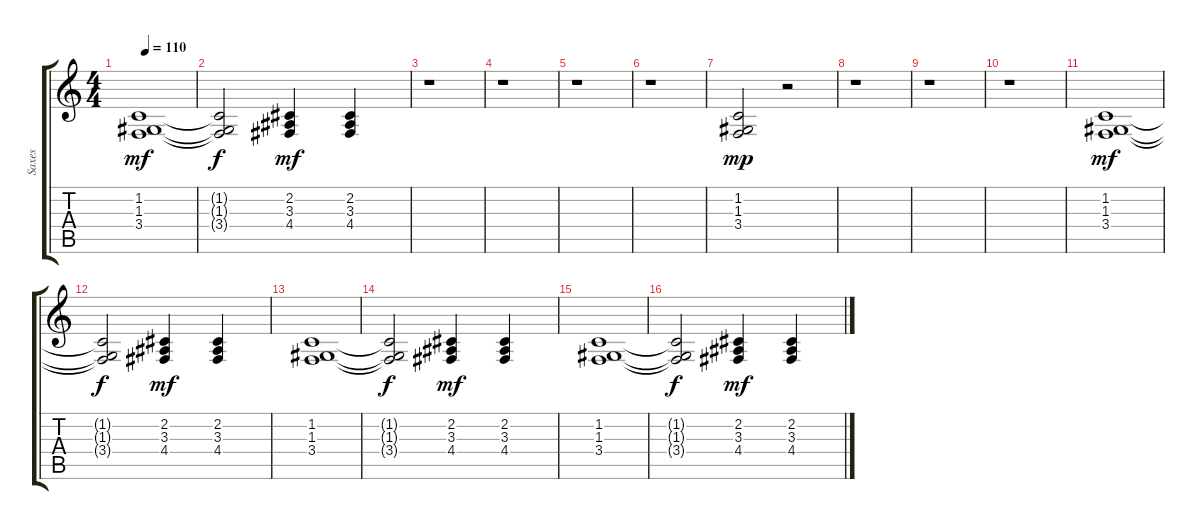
\track ("Saxes" "Saxes") {instrument altosax}
\staff {score tabs}
\tuning (E4 B3 G3 D3 A2 E2) {hide}
\ts (4 4)
\tempo 110
\clef g2
\ks c
(1.2 1.3 3.4).1{dy mf} |
(1.2{t} 1.3{t} 3.4{t}).2{dy f} (2.2 3.3 4.4).4{dy mf} (2.2 3.3 4.4).4 |
r.1 |
r.1 |
r.1 |
r.1 |
(1.2 1.3 3.4).2{dy mp} r.2 |
r.1 |
r.1 |
r.1 |
(1.2 1.3 3.4).1{dy mf} |
(1.2{t} 1.3{t} 3.4{t}).2{dy f} (2.2 3.3 4.4).4{dy mf} (2.2 3.3 4.4).4 |
(1.2 1.3 3.4).1 |
(1.2{t} 1.3{t} 3.4{t}).2{dy f} (2.2 3.3 4.4).4{dy mf} (2.2 3.3 4.4).4 |
(1.2 1.3 3.4).1 |
(1.2{t} 1.3{t} 3.4{t}).2{dy f} (2.2 3.3 4.4).4{dy mf} (2.2 3.3 4.4).4
